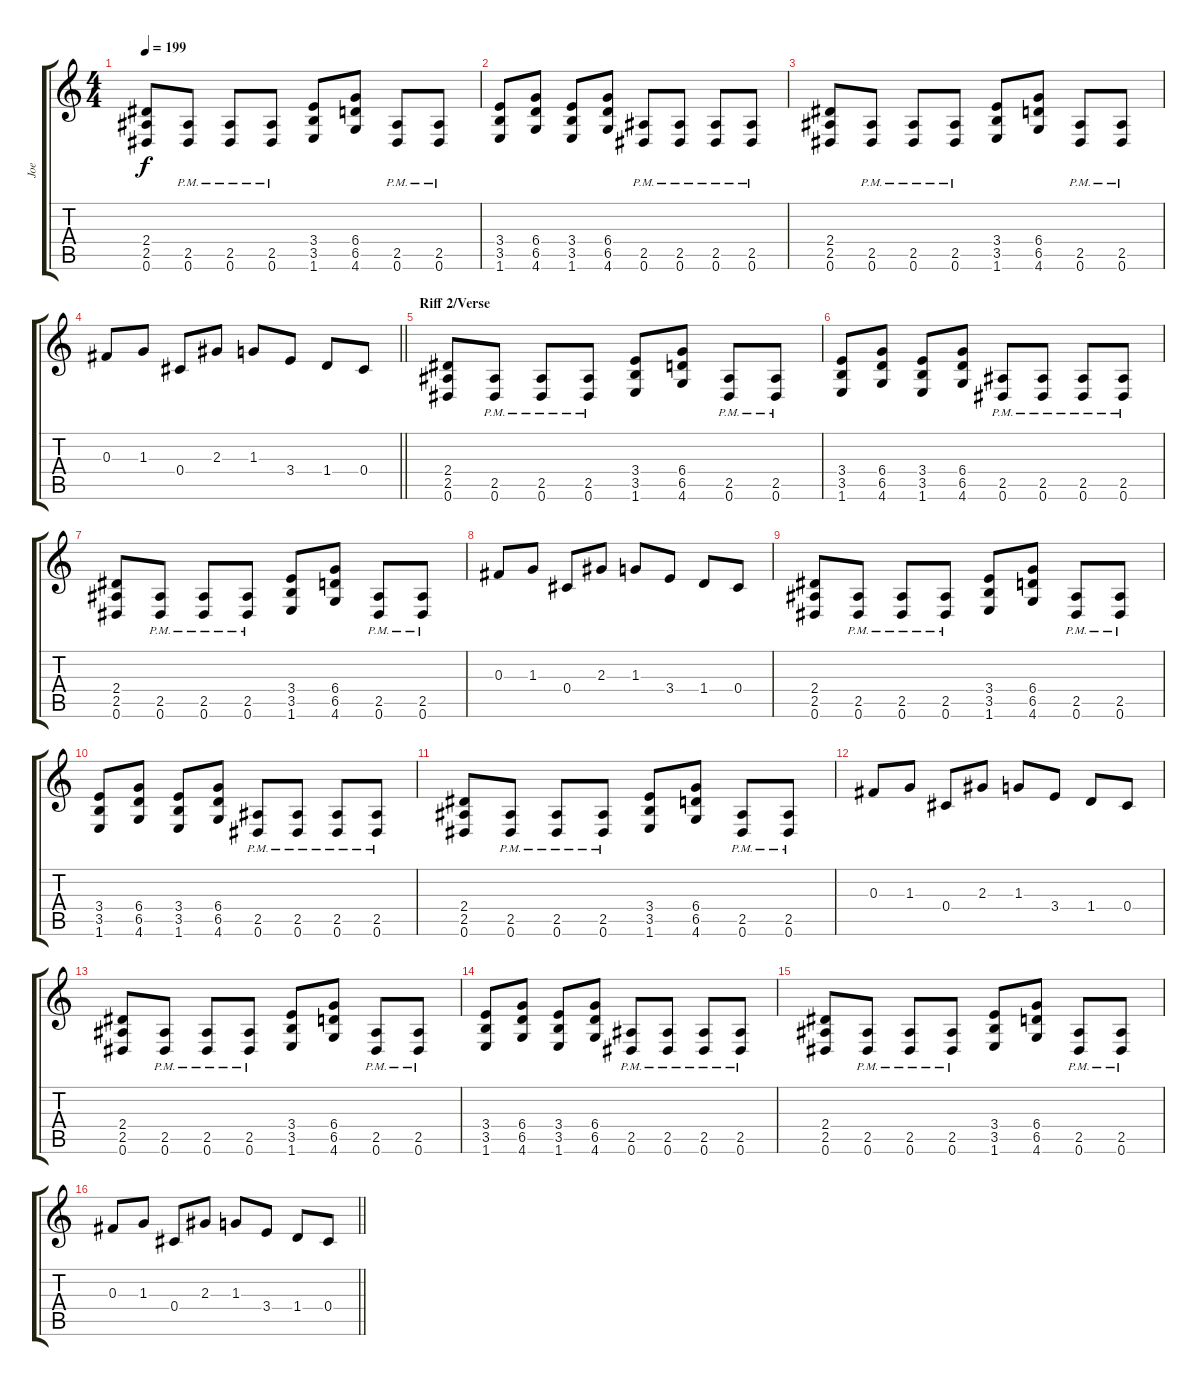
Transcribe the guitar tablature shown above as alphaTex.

\track ("Joe" "Joe") {instrument distortionguitar}
\staff {score tabs}
\tuning (Eb4 Bb3 Gb3 Db3 Ab2 Eb2) {hide}
\ts (4 4)
\tempo 199
\clef g2
\ks c
(2.4 2.5 0.6).8{dy f} (2.5{pm} 0.6{pm}).8 (2.5{pm} 0.6{pm}).8 (2.5{pm} 0.6{pm}).8 (3.4 3.5 1.6).8 (6.4 6.5 4.6).8 (2.5{pm} 0.6{pm}).8 (2.5{pm} 0.6{pm}).8 |
(3.4 3.5 1.6).8 (6.4 6.5 4.6).8 (3.4 3.5 1.6).8 (6.4 6.5 4.6).8 (2.5{pm} 0.6{pm}).8 (2.5{pm} 0.6{pm}).8 (2.5{pm} 0.6{pm}).8 (2.5{pm} 0.6{pm}).8 |
(2.4 2.5 0.6).8 (2.5{pm} 0.6{pm}).8 (2.5{pm} 0.6{pm}).8 (2.5{pm} 0.6{pm}).8 (3.4 3.5 1.6).8 (6.4 6.5 4.6).8 (2.5{pm} 0.6{pm}).8 (2.5{pm} 0.6{pm}).8 |
\barLineRight lightlight
0.3.8 1.3.8 0.4.8 2.3.8 1.3.8 3.4.8 1.4.8 0.4.8 |
\section ("" "Riff 2/Verse")
(2.4 2.5 0.6).8 (2.5{pm} 0.6{pm}).8 (2.5{pm} 0.6{pm}).8 (2.5{pm} 0.6{pm}).8 (3.4 3.5 1.6).8 (6.4 6.5 4.6).8 (2.5{pm} 0.6{pm}).8 (2.5{pm} 0.6{pm}).8 |
(3.4 3.5 1.6).8 (6.4 6.5 4.6).8 (3.4 3.5 1.6).8 (6.4 6.5 4.6).8 (2.5{pm} 0.6{pm}).8 (2.5{pm} 0.6{pm}).8 (2.5{pm} 0.6{pm}).8 (2.5{pm} 0.6{pm}).8 |
(2.4 2.5 0.6).8 (2.5{pm} 0.6{pm}).8 (2.5{pm} 0.6{pm}).8 (2.5{pm} 0.6{pm}).8 (3.4 3.5 1.6).8 (6.4 6.5 4.6).8 (2.5{pm} 0.6{pm}).8 (2.5{pm} 0.6{pm}).8 |
0.3.8 1.3.8 0.4.8 2.3.8 1.3.8 3.4.8 1.4.8 0.4.8 |
(2.4 2.5 0.6).8 (2.5{pm} 0.6{pm}).8 (2.5{pm} 0.6{pm}).8 (2.5{pm} 0.6{pm}).8 (3.4 3.5 1.6).8 (6.4 6.5 4.6).8 (2.5{pm} 0.6{pm}).8 (2.5{pm} 0.6{pm}).8 |
(3.4 3.5 1.6).8 (6.4 6.5 4.6).8 (3.4 3.5 1.6).8 (6.4 6.5 4.6).8 (2.5{pm} 0.6{pm}).8 (2.5{pm} 0.6{pm}).8 (2.5{pm} 0.6{pm}).8 (2.5{pm} 0.6{pm}).8 |
(2.4 2.5 0.6).8 (2.5{pm} 0.6{pm}).8 (2.5{pm} 0.6{pm}).8 (2.5{pm} 0.6{pm}).8 (3.4 3.5 1.6).8 (6.4 6.5 4.6).8 (2.5{pm} 0.6{pm}).8 (2.5{pm} 0.6{pm}).8 |
0.3.8 1.3.8 0.4.8 2.3.8 1.3.8 3.4.8 1.4.8 0.4.8 |
(2.4 2.5 0.6).8 (2.5{pm} 0.6{pm}).8 (2.5{pm} 0.6{pm}).8 (2.5{pm} 0.6{pm}).8 (3.4 3.5 1.6).8 (6.4 6.5 4.6).8 (2.5{pm} 0.6{pm}).8 (2.5{pm} 0.6{pm}).8 |
(3.4 3.5 1.6).8 (6.4 6.5 4.6).8 (3.4 3.5 1.6).8 (6.4 6.5 4.6).8 (2.5{pm} 0.6{pm}).8 (2.5{pm} 0.6{pm}).8 (2.5{pm} 0.6{pm}).8 (2.5{pm} 0.6{pm}).8 |
(2.4 2.5 0.6).8 (2.5{pm} 0.6{pm}).8 (2.5{pm} 0.6{pm}).8 (2.5{pm} 0.6{pm}).8 (3.4 3.5 1.6).8 (6.4 6.5 4.6).8 (2.5{pm} 0.6{pm}).8 (2.5{pm} 0.6{pm}).8 |
\barLineRight lightlight
0.3.8 1.3.8 0.4.8 2.3.8 1.3.8 3.4.8 1.4.8 0.4.8
